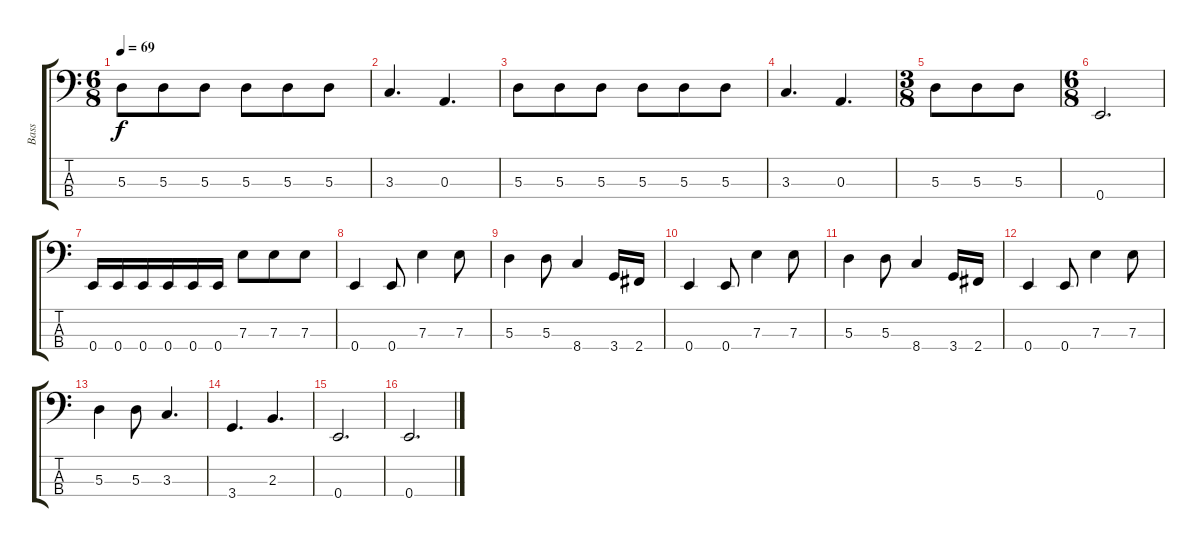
\track ("Bass" "Bass") {instrument electricbassfinger}
\staff {score tabs}
\tuning (G2 D2 A1 E1) {hide}
\ts (6 8)
\tempo 69
\clef f4
\ks c
5.3.8{dy f} 5.3.8 5.3.8 5.3.8 5.3.8 5.3.8 |
3.3.4{d} 0.3.4{d} |
5.3.8 5.3.8 5.3.8 5.3.8 5.3.8 5.3.8 |
3.3.4{d} 0.3.4{d} |
\ts (3 8)
5.3.8 5.3.8 5.3.8 |
\ts (6 8)
0.4.2{d} |
0.4.16 0.4.16 0.4.16 0.4.16 0.4.16 0.4.16 7.3.8 7.3.8 7.3.8 |
0.4.4 0.4.8 7.3.4 7.3.8 |
5.3.4 5.3.8 8.4.4 3.4.16 2.4.16 |
0.4.4 0.4.8 7.3.4 7.3.8 |
5.3.4 5.3.8 8.4.4 3.4.16 2.4.16 |
0.4.4 0.4.8 7.3.4 7.3.8 |
5.3.4 5.3.8 3.3.4{d} |
3.4.4{d} 2.3.4{d} |
0.4.2{d} |
0.4.2{d}
